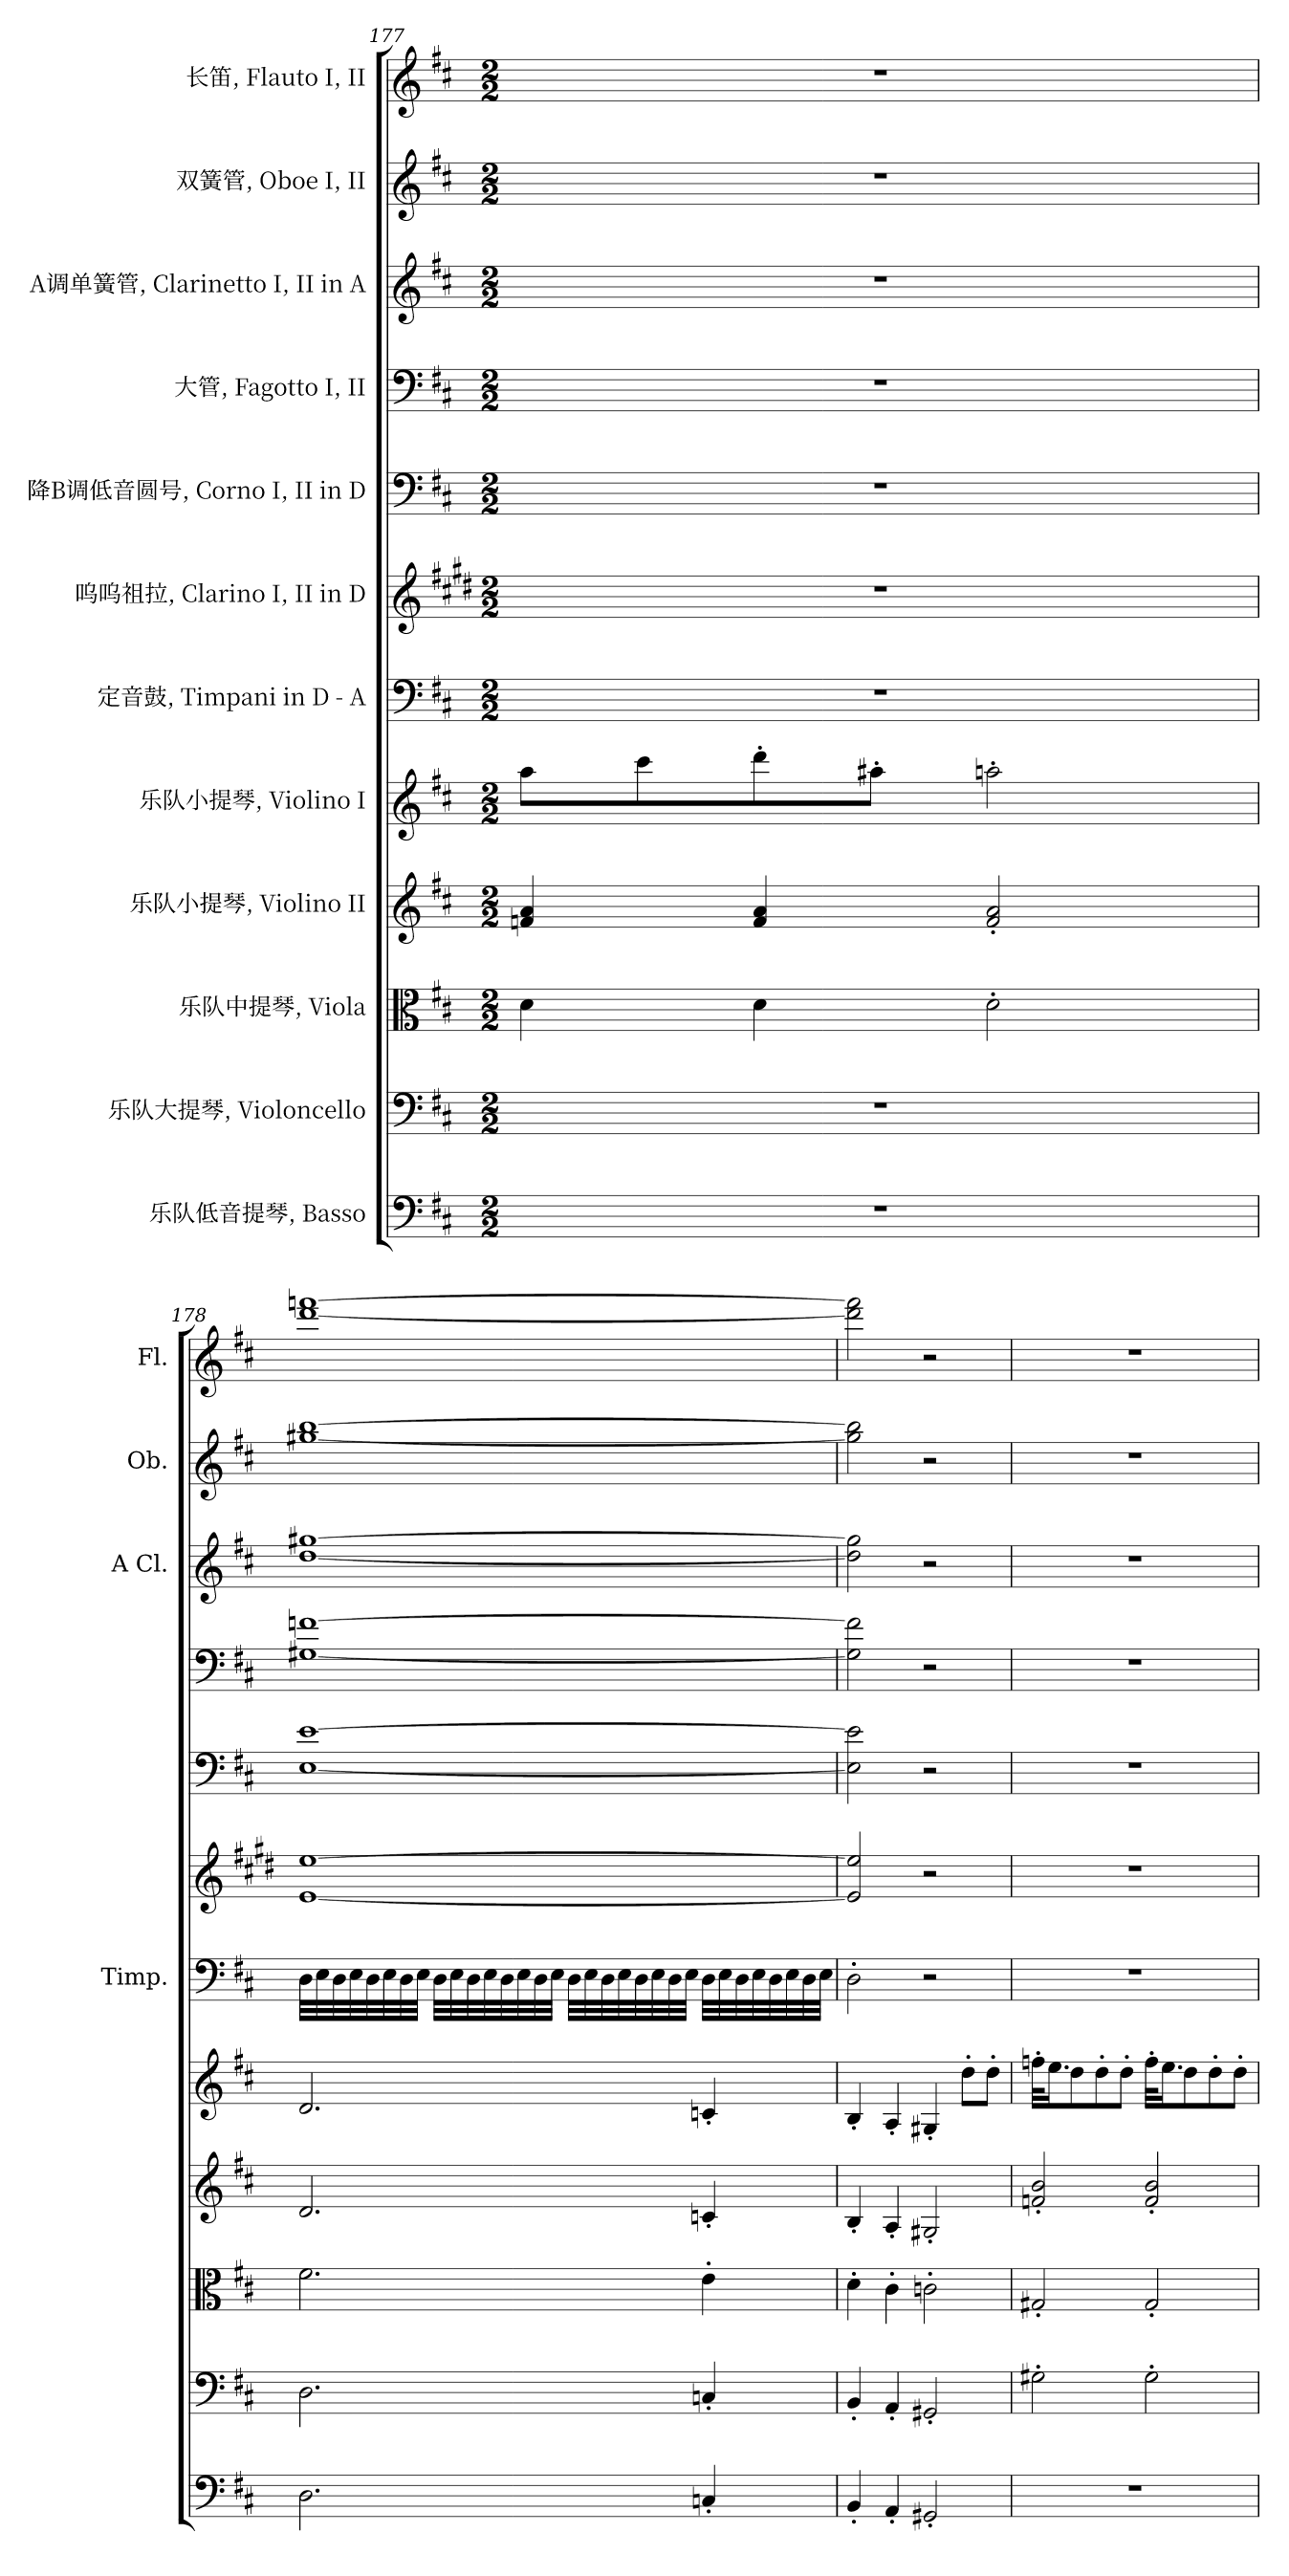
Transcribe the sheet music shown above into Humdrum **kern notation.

**kern	**kern	**kern	**kern	**kern	**kern	**kern	**kern	**kern	**kern	**kern	**kern
*part12	*part11	*part10	*part9	*part8	*part7	*part6	*part5	*part4	*part3	*part2	*part1
*staff12	*staff11	*staff10	*staff9	*staff8	*staff7	*staff6	*staff5	*staff4	*staff3	*staff2	*staff1
*I"乐队低音提琴, Basso	*I"乐队大提琴, Violoncello	*I"乐队中提琴, Viola	*I"乐队小提琴, Violino II	*I"乐队小提琴, Violino I	*I"定音鼓, Timpani in D - A	*I"呜呜祖拉, Clarino I, II in D	*I"降B调低音圆号, Corno I, II in D	*I"大管, Fagotto I, II	*I"A调单簧管, Clarinetto I, II in A	*I"双簧管, Oboe I, II	*I"长笛, Flauto I, II
*	*	*	*	*	*I'Timp.	*	*	*	*I'A Cl.	*I'Ob.	*I'Fl.
*clefF4	*clefF4	*clefC3	*clefG2	*clefG2	*clefF4	*clefG2	*clefF4	*clefF4	*clefG2	*clefG2	*clefG2
*ITrd7c12	*	*	*	*	*	*ITrd1c2	*ITrd1c2	*	*ITrd2c3	*	*
*k[f#c#]	*k[f#c#]	*k[f#c#]	*k[f#c#]	*k[f#c#]	*k[f#c#]	*k[f#c#]	*k[]	*k[f#c#]	*k[f#c#g#d#a#]	*k[f#c#]	*k[f#c#]
*M2/2	*M2/2	*M2/2	*M2/2	*M2/2	*M2/2	*M2/2	*M2/2	*M2/2	*M2/2	*M2/2	*M2/2
=177	=177	=177	=177	=177	=177	=177	=177	=177	=177	=177	=177
1r	1r	4d\	4fn/ 4a/	8aa\L	1r	1r	1r	1r	1r	1r	1r
.	.	.	.	8ccc#\	.	.	.	.	.	.	.
.	.	4d\	4f/ 4a/	8ddd'\	.	.	.	.	.	.	.
.	.	.	.	8aa#X'\J	.	.	.	.	.	.	.
.	.	2d'\	2f/' 2a/'	2aan'\	.	.	.	.	.	.	.
!!LO:PB:g=z
=178	=178	=178	=178	=178	=178	=178	=178	=178	=178	=178	=178
2.DD\	2.D\	2.f#\	2.d/	2.d/	32D\LLL	[1d [1dd	[1D [1d	[1G#X [1fn	[1b [1ee#X	[1gg#X [1bb	[1ddd [1fffn
.	.	.	.	.	32E\	.	.	.	.	.	.
.	.	.	.	.	32D\	.	.	.	.	.	.
.	.	.	.	.	32E\	.	.	.	.	.	.
.	.	.	.	.	32D\	.	.	.	.	.	.
.	.	.	.	.	32E\	.	.	.	.	.	.
.	.	.	.	.	32D\	.	.	.	.	.	.
.	.	.	.	.	32E\JJJ	.	.	.	.	.	.
.	.	.	.	.	32D\LLL	.	.	.	.	.	.
.	.	.	.	.	32E\	.	.	.	.	.	.
.	.	.	.	.	32D\	.	.	.	.	.	.
.	.	.	.	.	32E\	.	.	.	.	.	.
.	.	.	.	.	32D\	.	.	.	.	.	.
.	.	.	.	.	32E\	.	.	.	.	.	.
.	.	.	.	.	32D\	.	.	.	.	.	.
.	.	.	.	.	32E\JJJ	.	.	.	.	.	.
.	.	.	.	.	32D\LLL	.	.	.	.	.	.
.	.	.	.	.	32E\	.	.	.	.	.	.
.	.	.	.	.	32D\	.	.	.	.	.	.
.	.	.	.	.	32E\	.	.	.	.	.	.
.	.	.	.	.	32D\	.	.	.	.	.	.
.	.	.	.	.	32E\	.	.	.	.	.	.
.	.	.	.	.	32D\	.	.	.	.	.	.
.	.	.	.	.	32E\JJJ	.	.	.	.	.	.
4CCn'/	4Cn'/	4e'\	4cn'/	4cn'/	32D\LLL	.	.	.	.	.	.
.	.	.	.	.	32E\	.	.	.	.	.	.
.	.	.	.	.	32D\	.	.	.	.	.	.
.	.	.	.	.	32E\	.	.	.	.	.	.
.	.	.	.	.	32D\	.	.	.	.	.	.
.	.	.	.	.	32E\	.	.	.	.	.	.
.	.	.	.	.	32D\	.	.	.	.	.	.
.	.	.	.	.	32E\JJJ	.	.	.	.	.	.
=179	=179	=179	=179	=179	=179	=179	=179	=179	=179	=179	=179
4BBB'/	4BB'/	4d'\	4B'/	4B'/	2D'\	2d/] 2dd/]	2D\] 2d\]	2G#\] 2f\]	2b\] 2ee#\]	2gg#\] 2bb\]	2ddd\] 2fff\]
4AAA'/	4AA'/	4c#'\	4A'/	4A'/	.	.	.	.	.	.	.
2GGG#X'/	2GG#X'/	2cn'\	2G#X'/	4G#X'/	2r	2r	2r	2r	2r	2r	2r
.	.	.	.	8dd'\L	.	.	.	.	.	.	.
.	.	.	.	8dd'\J	.	.	.	.	.	.	.
!!LO:PB:g=z
=180	=180	=180	=180	=180	=180	=180	=180	=180	=180	=180	=180
1r	2G#X'\	2G#X'/	2fn/' 2b/'	32ffn'\KLL	1r	1r	1r	1r	1r	1r	1r
.	.	.	.	16.ee\J	.	.	.	.	.	.	.
.	.	.	.	8dd\	.	.	.	.	.	.	.
.	.	.	.	8dd'\	.	.	.	.	.	.	.
.	.	.	.	8dd'\J	.	.	.	.	.	.	.
.	2G#'\	2G#'/	2f/' 2b/'	32ff'\KLL	.	.	.	.	.	.	.
.	.	.	.	16.ee\J	.	.	.	.	.	.	.
.	.	.	.	8dd\	.	.	.	.	.	.	.
.	.	.	.	8dd'\	.	.	.	.	.	.	.
.	.	.	.	8dd'\J	.	.	.	.	.	.	.
=	=	=	=	=	=	=	=	=	=	=	=
*-	*-	*-	*-	*-	*-	*-	*-	*-	*-	*-	*-
